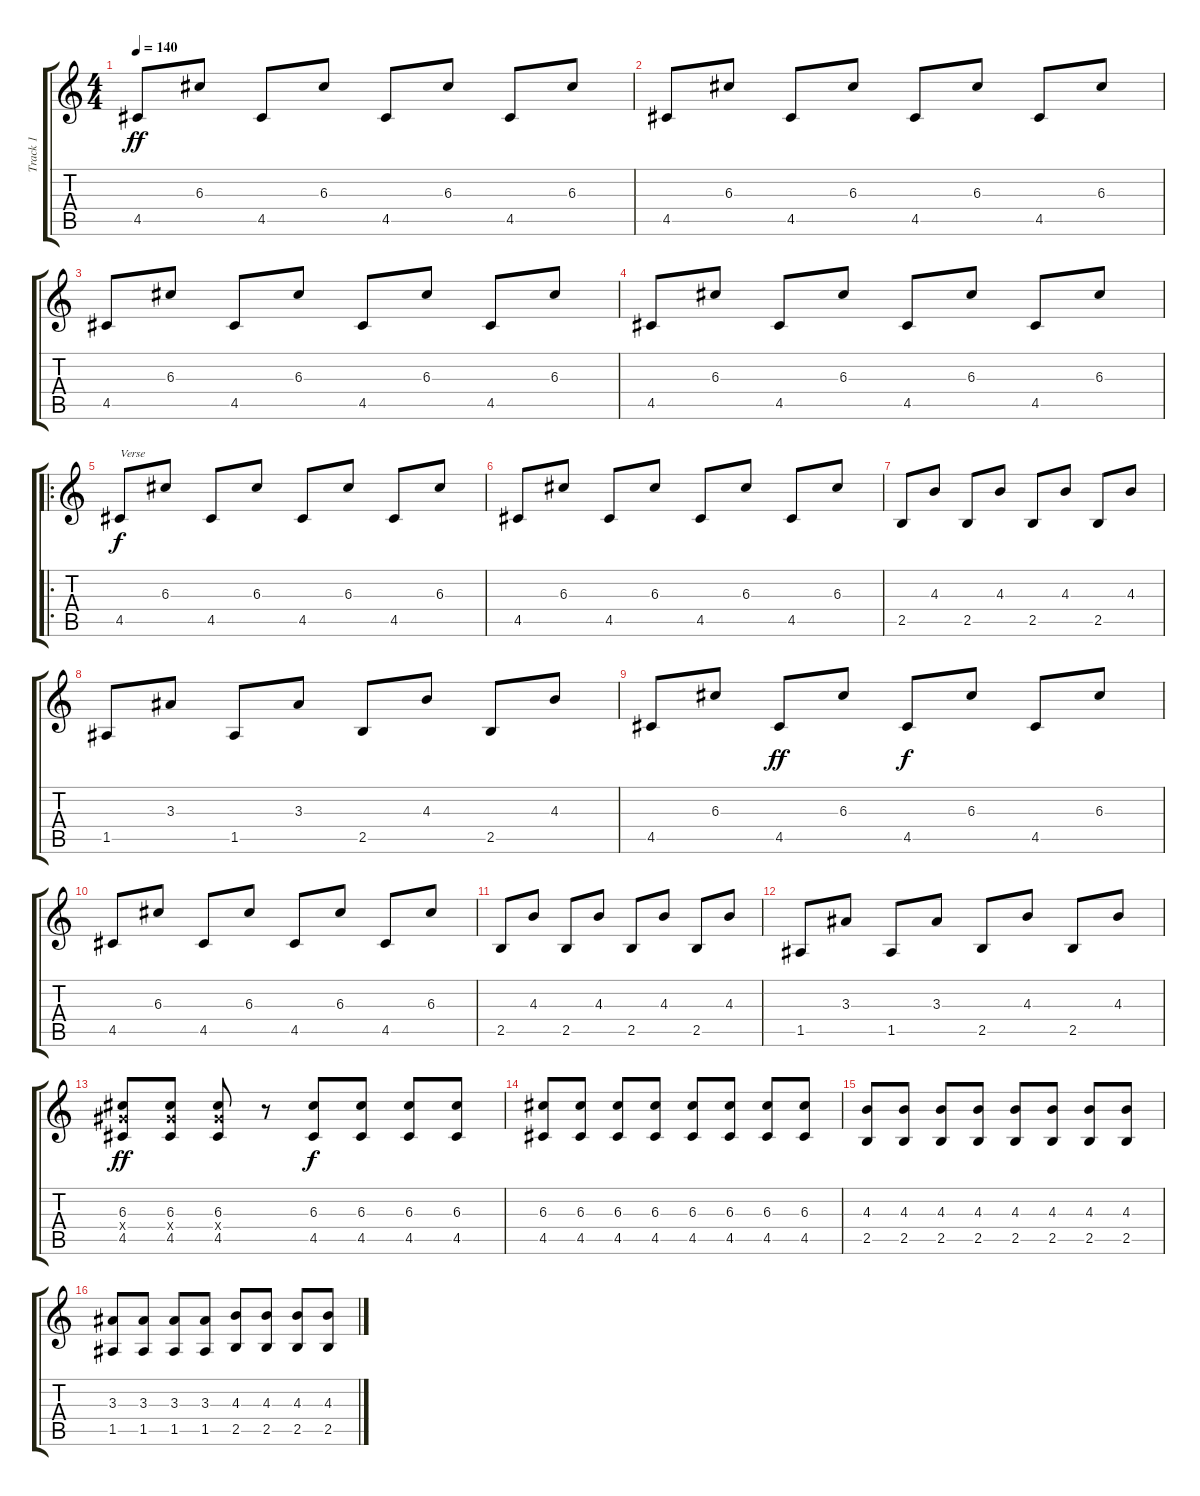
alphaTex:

\track ("Track 1" "Track 1") {instrument overdrivenguitar}
\staff {score tabs}
\tuning (E4 B3 G3 D3 A2 E2) {hide}
\ts (4 4)
\tempo 140
\clef g2
\ks c
4.5.8{dy ff} 6.3.8 4.5.8 6.3.8 4.5.8 6.3.8 4.5.8 6.3.8 |
4.5.8 6.3.8 4.5.8 6.3.8 4.5.8 6.3.8 4.5.8 6.3.8 |
4.5.8 6.3.8 4.5.8 6.3.8 4.5.8 6.3.8 4.5.8 6.3.8 |
4.5.8 6.3.8 4.5.8 6.3.8 4.5.8 6.3.8 4.5.8 6.3.8 |
\ro
4.5.8{txt "Verse" dy f} 6.3.8 4.5.8 6.3.8 4.5.8 6.3.8 4.5.8 6.3.8 |
4.5.8 6.3.8 4.5.8 6.3.8 4.5.8 6.3.8 4.5.8 6.3.8 |
2.5.8 4.3.8 2.5.8 4.3.8 2.5.8 4.3.8 2.5.8 4.3.8 |
1.5.8 3.3.8 1.5.8 3.3.8 2.5.8 4.3.8 2.5.8 4.3.8 |
4.5.8 6.3.8 4.5.8{dy ff} 6.3.8 4.5.8{dy f} 6.3.8 4.5.8 6.3.8 |
4.5.8 6.3.8 4.5.8 6.3.8 4.5.8 6.3.8 4.5.8 6.3.8 |
2.5.8 4.3.8 2.5.8 4.3.8 2.5.8 4.3.8 2.5.8 4.3.8 |
1.5.8 3.3.8 1.5.8 3.3.8 2.5.8 4.3.8 2.5.8 4.3.8 |
(6.3 6.4{x} 4.5).8{dy ff} (6.3 6.4{x} 4.5).8 (6.3 6.4{x} 4.5).8 r.8 (6.3 4.5).8{dy f} (6.3 4.5).8 (6.3 4.5).8 (6.3 4.5).8 |
(6.3 4.5).8 (6.3 4.5).8 (6.3 4.5).8 (6.3 4.5).8 (6.3 4.5).8 (6.3 4.5).8 (6.3 4.5).8 (6.3 4.5).8 |
(4.3 2.5).8 (4.3 2.5).8 (4.3 2.5).8 (4.3 2.5).8 (4.3 2.5).8 (4.3 2.5).8 (4.3 2.5).8 (4.3 2.5).8 |
(3.3 1.5).8 (3.3 1.5).8 (3.3 1.5).8 (3.3 1.5).8 (4.3 2.5).8 (4.3 2.5).8 (4.3 2.5).8 (4.3 2.5).8
